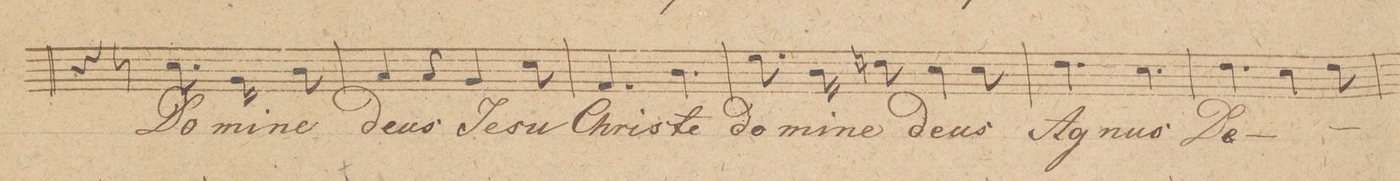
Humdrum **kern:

**kern	**text	**dynam
*I"Baſso 2do	*	*
*clefF4	*	*
*k[]	*	*
*M6/8	*	*
4r	.	.
8r	.	.
8.E\	Do-	.
16BB\	-mi-	.
8D\	-ne	.
=39	=39	=39
4C/	De-	.
8C/	-us	.
4BB/	Je-	.
8E\	-su	.
=40	=40	=40
4.AA/	Chri-	.
4.D\	-ste	.
=41	=41	=41
8.G\	Do-	.
16D\	-mi-	.
8Fn\	-ne	.
4E\	De-	.
8E\	-us	.
=42	=42	=42
4.F\	Ag-	.
4.E\	-nus	.
=43	=43	=43
4.F\	De-	.
4E\	.	.
8F\	.	.
=44	=44	=44
*-	*-	*-
